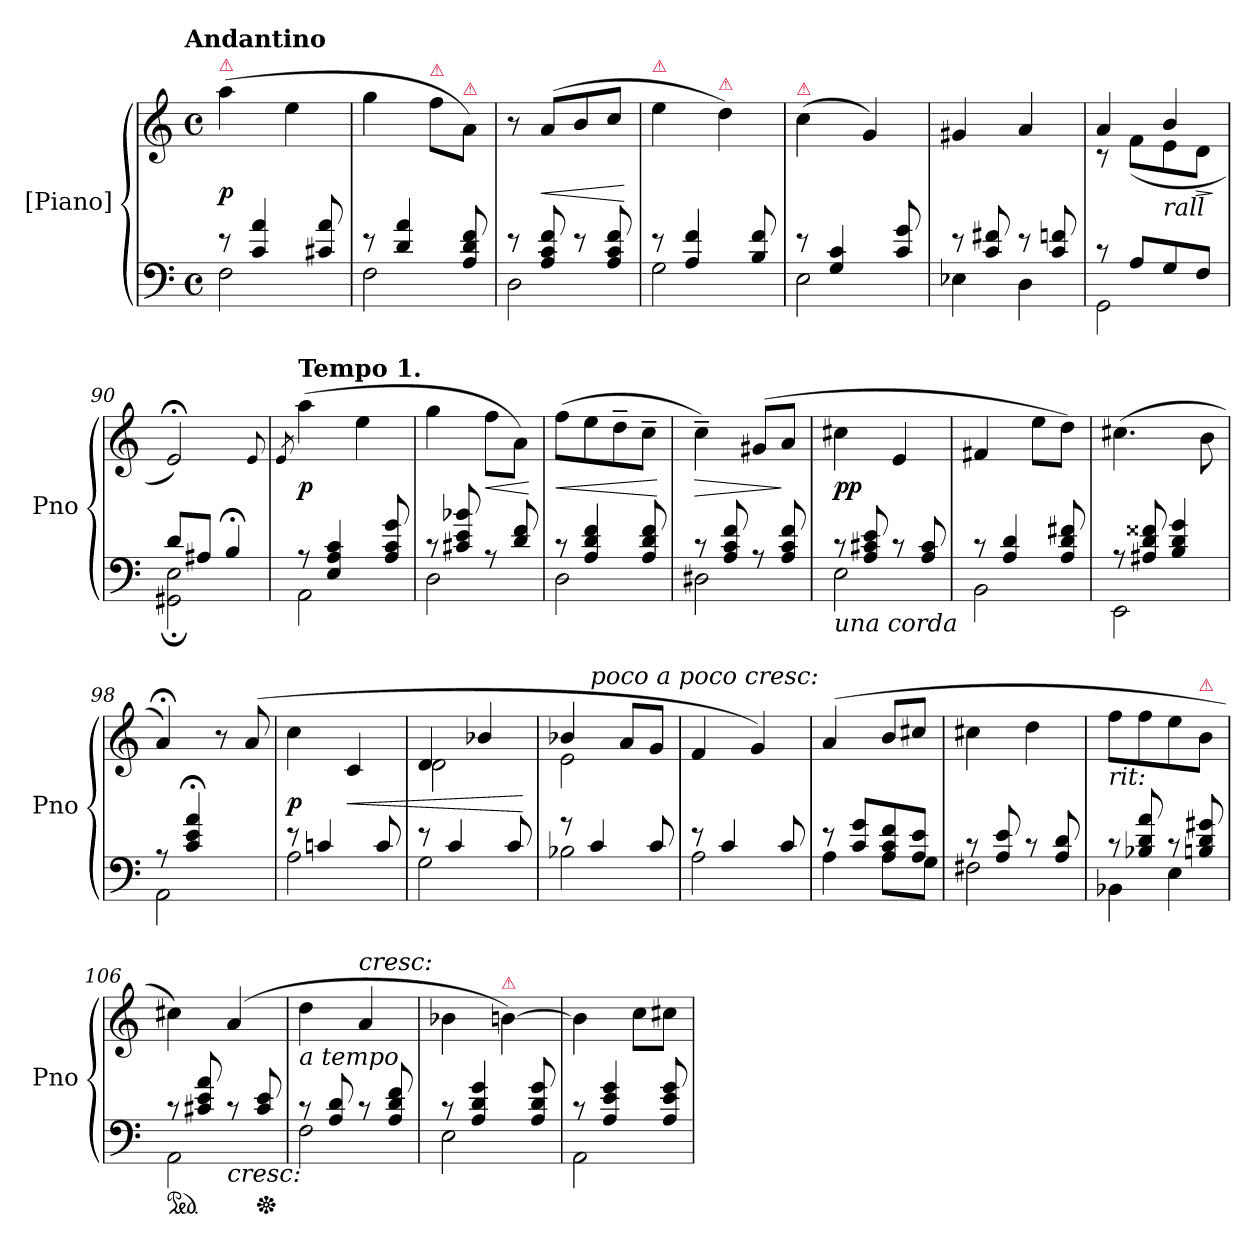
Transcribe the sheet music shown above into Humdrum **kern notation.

**kern	**kern	**dynam
*part2	*part1	*part1
*staff2	*staff1	*staff1
*I"[Piano]	*I"[Piano]	*
*I'Pno	*I'Pno	*
*clefF4	*clefG2	*
*k[]	*k[]	*
*C:	*C:	*
!!LO:TX:omd:t=Andantino
*M2/4	*M2/4	*
*met(c)	*met(c)	*
*MM80	*MM80	*
=1	=1	=1
*^	*	*
!	!	!LO:TX:a:color=crimson:t=⚠	!
8re	2F\	(4aa\	p
4c/ 4a/	.	.	.
.	.	4ee\	.
8c#X/ 8a/	.	.	.
=84	=84	=84	=84
8re	2F\	4gg\	.
4d/ 4a/	.	.	.
!	!	!LO:TX:a:color=crimson:t=⚠	!
.	.	8ff\L	.
!	!	!LO:TX:a:color=crimson:t=⚠	!
8A/ 8d/ 8f/	.	8a\J)	.
=85	=85	=85	=85
8re	2D\	8r	.
!	!	!	!LO:HP:b
8A/ 8c/ 8f/	.	(>8a/L	<
8re	.	8b/	.
8A/ 8c/ 8f/	.	8cc/J	.
*v	*v	*	*
.	.	[
=86	=86	=86
*^	*	*
!	!	!LO:TX:a:color=crimson:t=⚠	!
8re	2G\	4ee\	.
4A/ 4f/	.	.	.
!	!	!LO:TX:a:color=crimson:t=⚠	!
.	.	4dd\)	.
8B/ 8f/	.	.	.
=87	=87	=87	=87
!	!	!LO:TX:a:color=crimson:t=⚠	!
8re	2E\	(>4cc\	.
4G/ 4c/	.	.	.
.	.	4g/)	.
8c/ 8g/	.	.	.
=88	=88	=88	=88
8re	4E-X\	4g#X/	.
8c/ 8f#X/	.	.	.
8re	4D\	4a/	.
8c/ 8fn/	.	.	.
=89	=89	=89	=89
*	*	*^	*
8r	2GG\	4a/	8r	.
8A/L	.	.	(>8f\L	.
!	!	!LO:TX:b:i:t=rall	!	!
8G/	.	4b/	8e\	.
!	!	!	!	!LO:HP:b
8F/J	.	.	8d\J	>
*v	*v	*	*	*
*	*v	*v	*
.	.	]
=90	=90	=90
*^	*	*
8d/L	2GG#X;\ 2E;\	2e;</)	.
8A#X/J	.	.	.
4B;</	.	.	.
.	.	8qqe/	.
=91	=91	=91	=91
.	.	8qe/	.
!	!	!LO:TX:a:B:t=Tempo 1.	!
8rA	2AA\	(>4aa\	p
4E/ 4A/ 4c/	.	.	.
.	.	4ee\	.
8A/ 8c/ 8g/	.	.	.
=92	=92	=92	=92
8r	2D\	4gg\	.
8c#X/ 8e/ 8b-X/	.	.	.
!	!	!	!LO:HP:b
8rA	.	8ff\L	<
8d/ 8f/	.	8a\J)	.
*v	*v	*	*
.	.	[
=93	=93	=93
*^	*	*
!	!	!	!LO:HP:b
8r	2D\	(>8ff\L	<
4A/ 4d/ 4f/	.	8ee\	.
.	.	8dd~>\	.
8A/ 8d/ 8f/	.	8cc~>\J	.
*v	*v	*	*
.	.	[
=94	=94	=94
*^	*	*
!	!	!	!LO:HP:b
8r	2D#X\	4cc~>\)	>
8A/ 8c/ 8f/	.	.	.
8rA	.	(>8g#X/L	.
8A/ 8c/ 8f/	.	8a/J	]
=95	=95	=95	=95
!LO:TX:b:i:t=una corda	!	!	!
8rc	2E\	4cc#X\	pp
8A/ 8c#X/ 8e/	.	.	.
8rc	.	4e/	.
8A/ 8c#/	.	.	.
=96	=96	=96	=96
8rc	2BB\	4f#X/	.
4A/ 4d/	.	.	.
.	.	8ee\L	.
8A/ 8d/ 8f#X/	.	8dd\J)	.
=97	=97	=97	=97
8rA	2EE\	(>4.cc#X\	.
8A#X/ 8d/ 8f##X/	.	.	.
4B/ 4d/ 4g/	.	.	.
.	.	8b\	.
=98	=98	=98	=98
8rA	2AA\	4a;</)	.
4c;/ 4e;/ 4a;/	.	.	.
.	.	8r	.
8ryy	.	(>8a/	.
=99	=99	=99	=99
8r	2A\	4cc\	p
4cn/	.	.	.
!	!	!	!LO:HP:b
.	.	4c/	<
8c/	.	.	.
=100	=100	=100	=100
*	*	*^	*
8re	2G\	4d/	2d\	.
4c/	.	.	.	.
.	.	4b-X/	.	.
8c/	.	.	.	.
*v	*v	*	*	*
*	*v	*v	*
.	.	[
=101	=101	=101
*^	*^	*
*	*	*	*^	*
8rg	2B-X\	4b-X/	2e\	8ryy	.
!	!	!	!	!LO:TX:i:t=poco a poco cresc&colon;	!
4c/	.	.	.	4.ryy	.
.	.	8a/L	.	.	.
8c/	.	8g/J	.	.	.
*	*	*v	*v	*v	*
=102	=102	=102	=102
8r	2A\	4f/	.
4c/	.	.	.
.	.	4g/)	.
8c/	.	.	.
=103	=103	=103	=103
8r	4A\	(>4a/	.
8c/ 8g/L	.	.	.
8A/ 8c/ 8f/	8A\L	8b/L	.
8A/ 8e/J	8G\J	8cc#X/J	.
=104	=104	=104	=104
8r	2F#X\	4cc#X\	.
8A/ 8e/	.	.	.
8rc	.	4dd\	.
8A/ 8d/	.	.	.
=105	=105	=105	=105
!	!	!LO:TX:b:i:t=rit&colon;	!
8rc	4BB-X\	8ff\L	.
8B-X/ 8d/ 8a/	.	8ff\	.
8rc	4E\	8ee\	.
!	!	!LO:TX:a:color=crimson:t=⚠	!
8Bn/ 8d/ 8g#X/	.	8b\J	.
=106	=106	=106	=106
*ped	*	*	*
8rc	2AA\	4cc#X\)	.
8c#X/ 8e/ 8a/	.	.	.
!LO:TX:b:i:t=cresc&colon;	!	!	!
8rc	.	(>4a/	.
*Xped	*	*	*
8c#/ 8e/	.	.	.
=107	=107	=107	=107
!	!	!LO:TX:b:i:t=a tempo	!
8r	2F\	4dd\	.
8A/ 8d/	.	.	.
!	!	!LO:TX:a:i:t=cresc&colon;	!
8rc	.	4a/	.
8A/ 8d/ 8f/	.	.	.
=108	=108	=108	=108
8rc	2E\	4b-X\	.
4A/ 4d/ 4g/	.	.	.
!	!	!LO:TX:a:color=crimson:t=⚠	!
.	.	[4bn\)	.
8A/ 8d/ 8g/	.	.	.
=109	=109	=109	=109
8rc	2AA\	4b\]	.
4A/ 4e/ 4g/	.	.	.
.	.	8cc\L	.
8A/ 8e/ 8g/	.	8cc#X\J	.
*v	*v	*	*
=	=	=
*-	*-	*-
